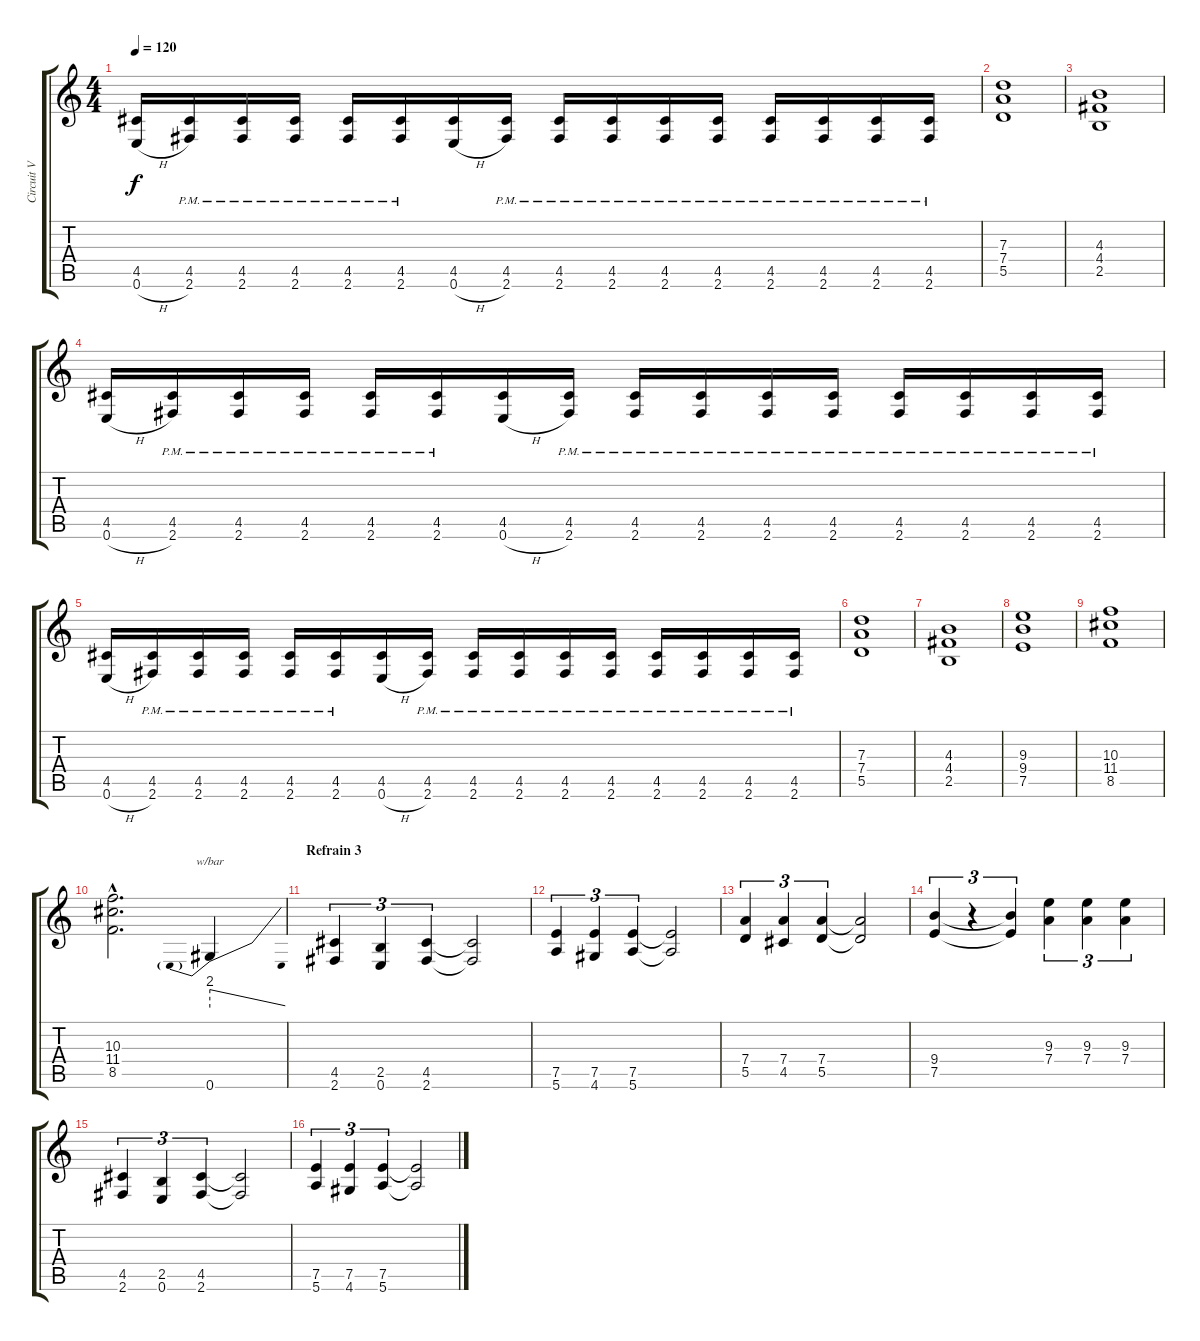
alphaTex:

\track ("Circuit V Panther" "Circuit V ") {instrument overdrivenguitar}
\staff {score tabs}
\tuning (E4 B3 G3 D3 A2 E2) {hide}
\ts (4 4)
\tempo 120
\clef g2
\ks c
(4.5 0.6{h}).16{dy f} (4.5 2.6{pm}).16 (4.5 2.6{pm}).16 (4.5 2.6{pm}).16 (4.5 2.6{pm}).16 (4.5 2.6{pm}).16 (4.5 0.6{h}).16 (4.5 2.6{pm}).16 (4.5 2.6{pm}).16 (4.5 2.6{pm}).16 (4.5 2.6{pm}).16 (4.5 2.6{pm}).16 (4.5 2.6{pm}).16 (4.5 2.6{pm}).16 (4.5 2.6{pm}).16 (4.5 2.6{pm}).16 |
(7.3 7.4 5.5).1 |
(4.3 4.4 2.5).1 |
(4.5 0.6{h}).16 (4.5 2.6{pm}).16 (4.5 2.6{pm}).16 (4.5 2.6{pm}).16 (4.5 2.6{pm}).16 (4.5 2.6{pm}).16 (4.5 0.6{h}).16 (4.5 2.6{pm}).16 (4.5 2.6{pm}).16 (4.5 2.6{pm}).16 (4.5 2.6{pm}).16 (4.5 2.6{pm}).16 (4.5 2.6{pm}).16 (4.5 2.6{pm}).16 (4.5 2.6{pm}).16 (4.5 2.6{pm}).16 |
(4.5 0.6{h}).16 (4.5 2.6{pm}).16 (4.5 2.6{pm}).16 (4.5 2.6{pm}).16 (4.5 2.6{pm}).16 (4.5 2.6{pm}).16 (4.5 0.6{h}).16 (4.5 2.6{pm}).16 (4.5 2.6{pm}).16 (4.5 2.6{pm}).16 (4.5 2.6{pm}).16 (4.5 2.6{pm}).16 (4.5 2.6{pm}).16 (4.5 2.6{pm}).16 (4.5 2.6{pm}).16 (4.5 2.6{pm}).16 |
(7.3 7.4 5.5).1 |
(4.3 4.4 2.5).1 |
(9.3 9.4 7.5).1 |
(10.3 11.4 8.5).1 |
(10.3{hac} 11.4{hac} 8.5{hac}).2{d} 0.6.4{tbe (predivedive default 0 8 60 0)} |
\section ("" "Refrain 3")
(4.5 2.6).4{tu (3 2)} (2.5 0.6).4{tu (3 2)} (4.5 2.6).4{tu (3 2)} (4.5{t} 2.6{t}).2 |
(7.5 5.6).4{tu (3 2)} (7.5 4.6).4{tu (3 2)} (7.5 5.6).4{tu (3 2)} (7.5{t} 5.6{t}).2 |
(7.4 5.5).4{tu (3 2)} (7.4 4.5).4{tu (3 2)} (7.4 5.5).4{tu (3 2)} (7.4{t} 5.5{t}).2 |
(9.4 7.5).4{tu (3 2)} r.4{tu (3 2)} (9.4{t} 7.5{t}).4{tu (3 2)} (9.3 7.4).4{tu (3 2)} (9.3 7.4).4{tu (3 2)} (9.3 7.4).4{tu (3 2)} |
(4.5 2.6).4{tu (3 2)} (2.5 0.6).4{tu (3 2)} (4.5 2.6).4{tu (3 2)} (4.5{t} 2.6{t}).2 |
(7.5 5.6).4{tu (3 2)} (7.5 4.6).4{tu (3 2)} (7.5 5.6).4{tu (3 2)} (7.5{t} 5.6{t}).2
